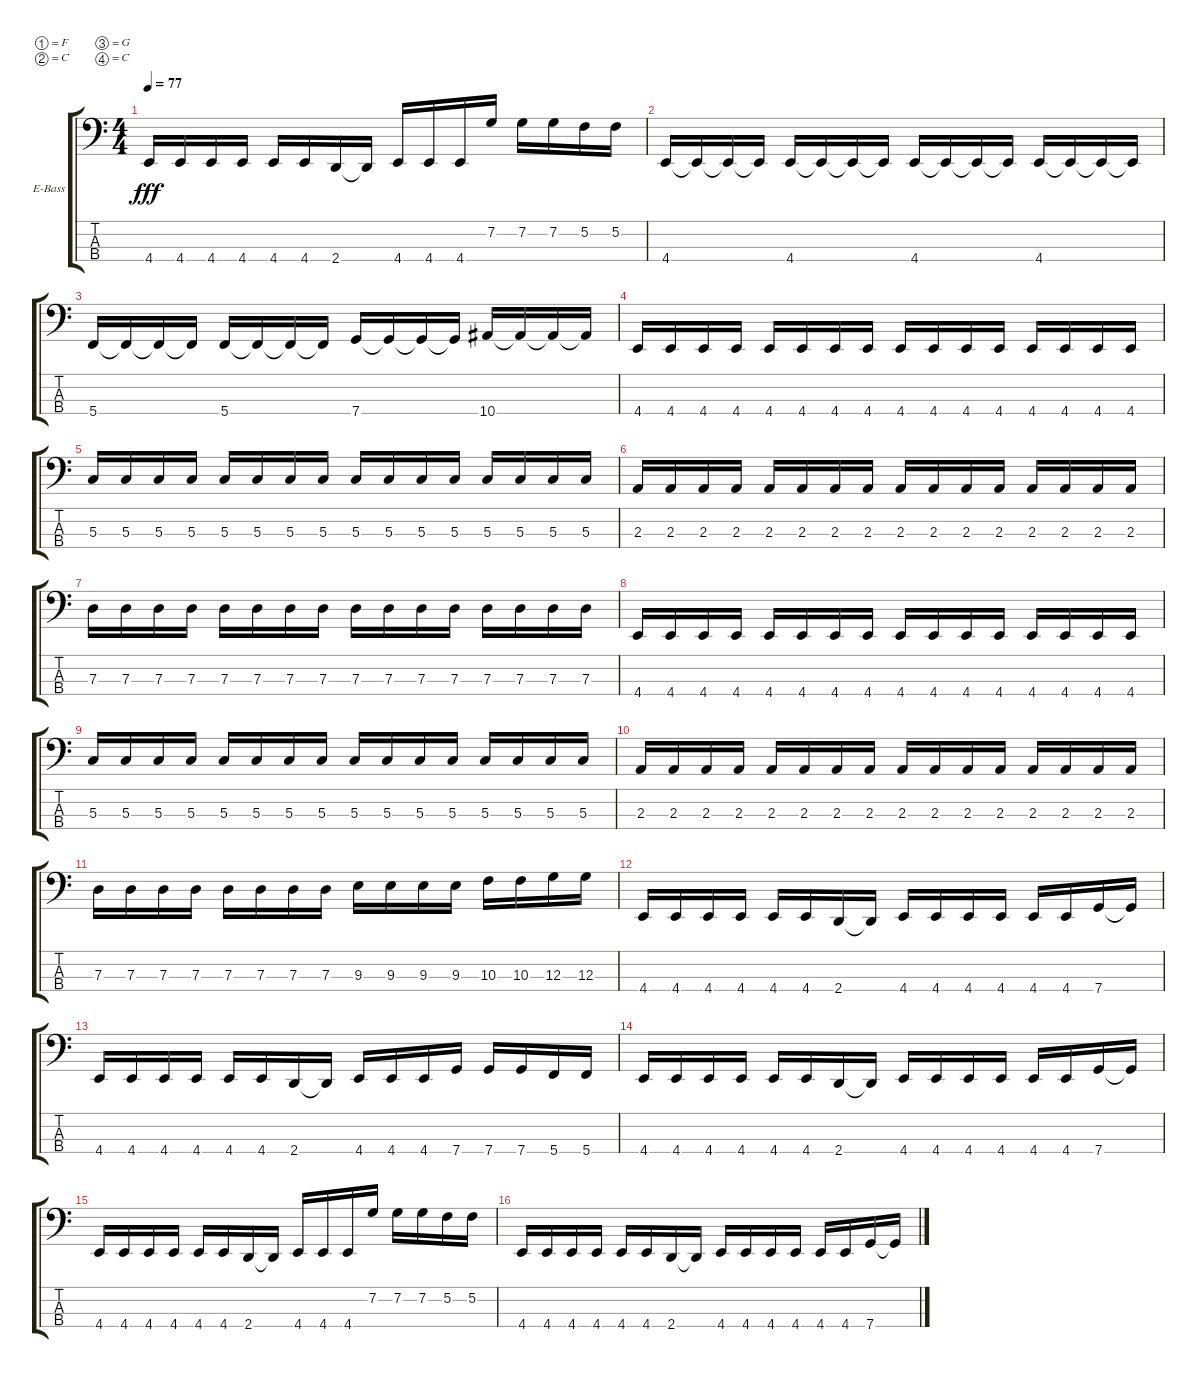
\bracketExtendMode groupsimilarinstruments
\firstSystemTrackNameOrientation horizontal
\otherSystemsTrackNameOrientation horizontal
\track ("Electric Bass" "E-Bass") {instrument electricbassfinger}
\staff {score tabs}
\tuning (F2 C2 G1 C1)
\ts (4 4)
\tempo 77
\clef f4
\ks c
4.4.16{dy fff} 4.4.16 4.4.16 4.4.16 4.4.16 4.4.16 2.4.16 2.4{t}.16 4.4.16 4.4.16 4.4.16 7.2.16 7.2.16 7.2.16 5.2.16 5.2.16 |
4.4.16 4.4{t}.16 4.4{t}.16 4.4{t}.16 4.4.16 4.4{t}.16 4.4{t}.16 4.4{t}.16 4.4.16 4.4{t}.16 4.4{t}.16 4.4{t}.16 4.4.16 4.4{t}.16 4.4{t}.16 4.4{t}.16 |
5.4.16 5.4{t}.16 5.4{t}.16 5.4{t}.16 5.4.16 5.4{t}.16 5.4{t}.16 5.4{t}.16 7.4.16 7.4{t}.16 7.4{t}.16 7.4{t}.16 10.4.16 10.4{t}.16 10.4{t}.16 10.4{t}.16 |
4.4.16 4.4.16 4.4.16 4.4.16 4.4.16 4.4.16 4.4.16 4.4.16 4.4.16 4.4.16 4.4.16 4.4.16 4.4.16 4.4.16 4.4.16 4.4.16 |
5.3.16 5.3.16 5.3.16 5.3.16 5.3.16 5.3.16 5.3.16 5.3.16 5.3.16 5.3.16 5.3.16 5.3.16 5.3.16 5.3.16 5.3.16 5.3.16 |
2.3.16 2.3.16 2.3.16 2.3.16 2.3.16 2.3.16 2.3.16 2.3.16 2.3.16 2.3.16 2.3.16 2.3.16 2.3.16 2.3.16 2.3.16 2.3.16 |
7.3.16 7.3.16 7.3.16 7.3.16 7.3.16 7.3.16 7.3.16 7.3.16 7.3.16 7.3.16 7.3.16 7.3.16 7.3.16 7.3.16 7.3.16 7.3.16 |
4.4.16 4.4.16 4.4.16 4.4.16 4.4.16 4.4.16 4.4.16 4.4.16 4.4.16 4.4.16 4.4.16 4.4.16 4.4.16 4.4.16 4.4.16 4.4.16 |
5.3.16 5.3.16 5.3.16 5.3.16 5.3.16 5.3.16 5.3.16 5.3.16 5.3.16 5.3.16 5.3.16 5.3.16 5.3.16 5.3.16 5.3.16 5.3.16 |
2.3.16 2.3.16 2.3.16 2.3.16 2.3.16 2.3.16 2.3.16 2.3.16 2.3.16 2.3.16 2.3.16 2.3.16 2.3.16 2.3.16 2.3.16 2.3.16 |
7.3.16 7.3.16 7.3.16 7.3.16 7.3.16 7.3.16 7.3.16 7.3.16 9.3.16 9.3.16 9.3.16 9.3.16 10.3.16 10.3.16 12.3.16 12.3.16 |
4.4.16 4.4.16 4.4.16 4.4.16 4.4.16 4.4.16 2.4.16 2.4{t}.16 4.4.16 4.4.16 4.4.16 4.4.16 4.4.16 4.4.16 7.4.16 7.4{t}.16 |
4.4.16 4.4.16 4.4.16 4.4.16 4.4.16 4.4.16 2.4.16 2.4{t}.16 4.4.16 4.4.16 4.4.16 7.4.16 7.4.16 7.4.16 5.4.16 5.4.16 |
4.4.16 4.4.16 4.4.16 4.4.16 4.4.16 4.4.16 2.4.16 2.4{t}.16 4.4.16 4.4.16 4.4.16 4.4.16 4.4.16 4.4.16 7.4.16 7.4{t}.16 |
4.4.16 4.4.16 4.4.16 4.4.16 4.4.16 4.4.16 2.4.16 2.4{t}.16 4.4.16 4.4.16 4.4.16 7.2.16 7.2.16 7.2.16 5.2.16 5.2.16 |
4.4.16 4.4.16 4.4.16 4.4.16 4.4.16 4.4.16 2.4.16 2.4{t}.16 4.4.16 4.4.16 4.4.16 4.4.16 4.4.16 4.4.16 7.4.16 7.4{t}.16
